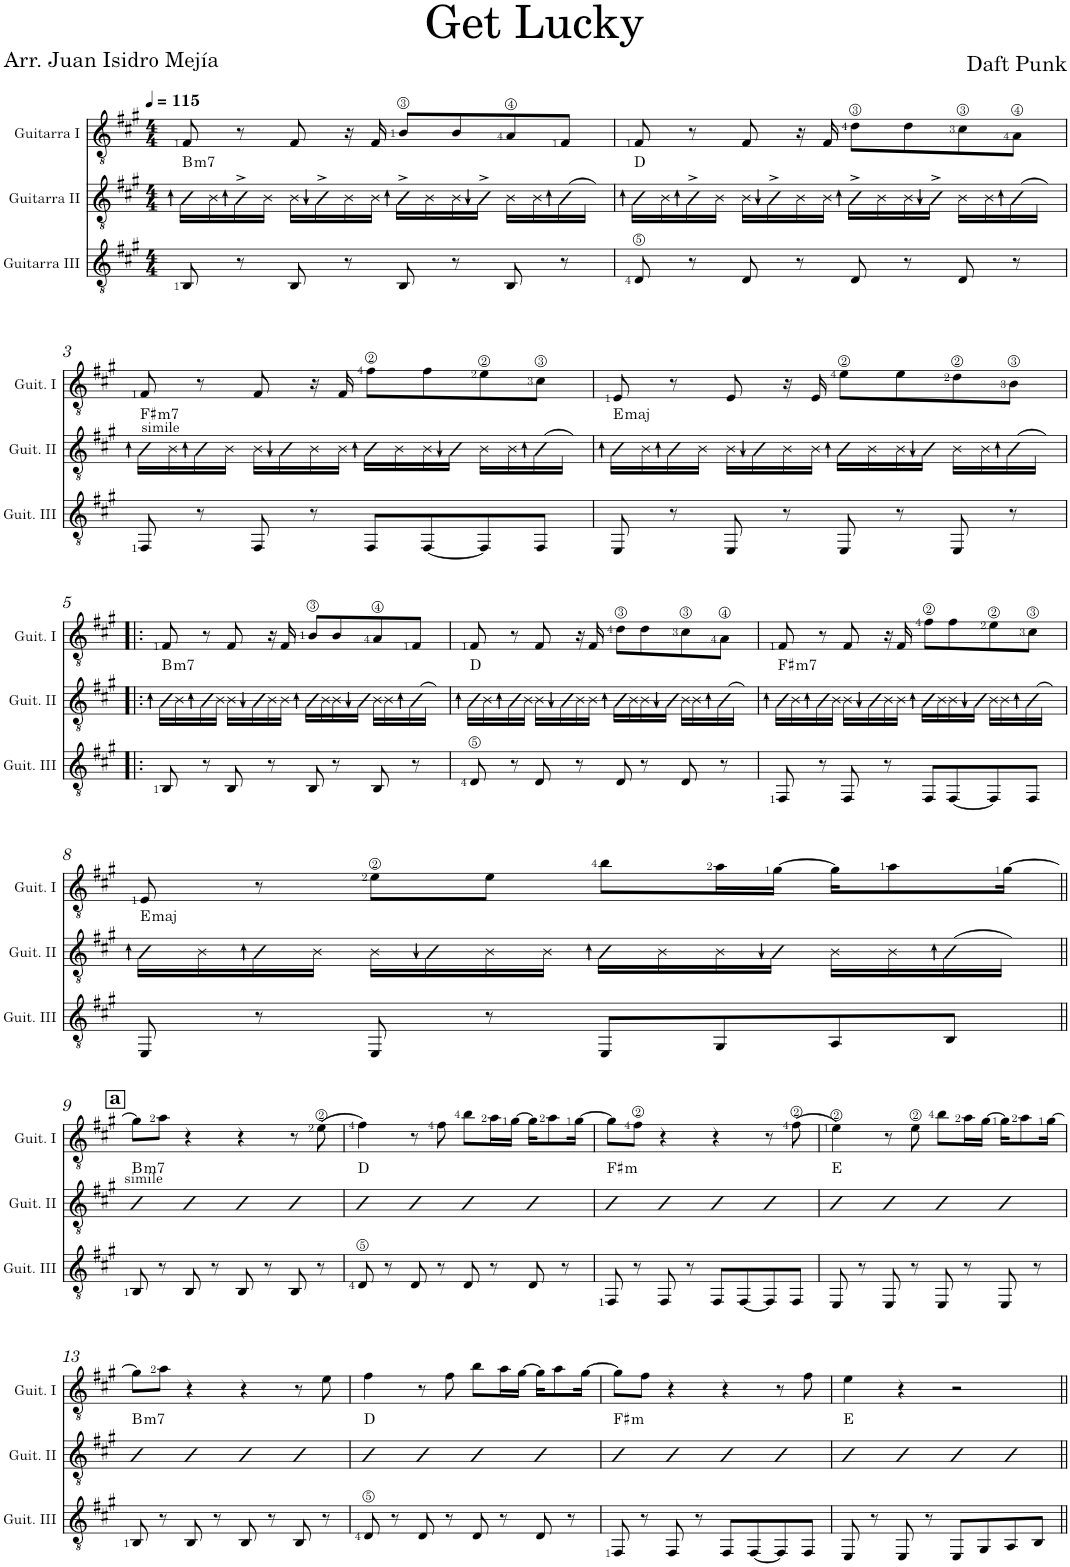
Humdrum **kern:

**kern	**kern	**harte	**kern
*part3	*part2	*part2	*part1
*staff3	*staff2	*	*staff1
*I"Guitarra III	*I"Guitarra II	*	*I"Guitarra I
*I'Guit. III	*I'Guit. II	*	*I'Guit. I
*clefGv2	*clefGv2	*	*clefGv2
*k[f#c#g#]	*k[f#c#g#]	*	*k[f#c#g#]
*M4/4	*M4/4	*	*M4/4
*MM115	*MM115	*	*MM115
=1	=1	=1	=1
!	!	!LO:H:kt=m7	!
8BB/	16B\LL	B:min7	8F#/
.	16B\	.	.
8r	16B^\	.	8r
.	16B\JJ	.	.
8BB/	16B\LL	.	8F#/
.	16B^\	.	.
8r	16B\	.	16r
.	16B\JJ	.	16F#/
8BB/	16B^\LL	.	8B/L
.	16B\	.	.
8r	16B\	.	8B/
.	16B^\JJ	.	.
8BB/	16B\LL	.	8A/
.	16B\	.	.
8r	(16B\	.	8F#/J
.	16B\JJ)	.	.
=2	=2	=2	=2
8D/	16B\LL	D:maj	8F#/
.	16B\	.	.
8r	16B^\	.	8r
.	16B\JJ	.	.
8D/	16B\LL	.	8F#/
.	16B^\	.	.
8r	16B\	.	16r
.	16B\JJ	.	16F#/
8D/	16B^\LL	.	8d\L
.	16B\	.	.
8r	16B\	.	8d\
.	16B^\JJ	.	.
8D/	16B\LL	.	8c#\
.	16B\	.	.
8r	(16B\	.	8A\J
.	16B\JJ)	.	.
!!LO:LB:g=z
=3	=3	=3	=3
!	!LO:TX:a:t=simile	!LO:H:kt=m7	!
8FF#/	16B\LL	F#:min7	8F#/
.	16B\	.	.
8r	16B\	.	8r
.	16B\JJ	.	.
8FF#/	16B\LL	.	8F#/
.	16B\	.	.
8r	16B\	.	16r
.	16B\JJ	.	16F#/
8FF#/L	16B\LL	.	8f#\L
.	16B\	.	.
[8FF#/	16B\	.	8f#\
.	16B\JJ	.	.
8FF#/]	16B\LL	.	8e\
.	16B\	.	.
8FF#/J	(16B\	.	8c#\J
.	16B\JJ)	.	.
=4	=4	=4	=4
!	!	!LO:H:kt=maj	!
8EE/	16B\LL	E:maj	8E/
.	16B\	.	.
8r	16B\	.	8r
.	16B\JJ	.	.
8EE/	16B\LL	.	8E/
.	16B\	.	.
8r	16B\	.	16r
.	16B\JJ	.	16E/
8EE/	16B\LL	.	8e\L
.	16B\	.	.
8r	16B\	.	8e\
.	16B\JJ	.	.
8EE/	16B\LL	.	8d\
.	16B\	.	.
8r	(16B\	.	8B\J
.	16B\JJ)	.	.
!!LO:LB:g=z
=5!|:	=5!|:	=5!|:	=5!|:
!	!	!LO:H:kt=m7	!
8BB/	16B\LL	B:min7	8F#/
.	16B\	.	.
8r	16B\	.	8r
.	16B\JJ	.	.
8BB/	16B\LL	.	8F#/
.	16B\	.	.
8r	16B\	.	16r
.	16B\JJ	.	16F#/
8BB/	16B\LL	.	8B/L
.	16B\	.	.
8r	16B\	.	8B/
.	16B\JJ	.	.
8BB/	16B\LL	.	8A/
.	16B\	.	.
8r	(16B\	.	8F#/J
.	16B\JJ)	.	.
=6	=6	=6	=6
8D/	16B\LL	D:maj	8F#/
.	16B\	.	.
8r	16B\	.	8r
.	16B\JJ	.	.
8D/	16B\LL	.	8F#/
.	16B\	.	.
8r	16B\	.	16r
.	16B\JJ	.	16F#/
8D/	16B\LL	.	8d\L
.	16B\	.	.
8r	16B\	.	8d\
.	16B\JJ	.	.
8D/	16B\LL	.	8c#\
.	16B\	.	.
8r	(16B\	.	8A\J
.	16B\JJ)	.	.
=7	=7	=7	=7
!	!	!LO:H:kt=m7	!
8FF#/	16B\LL	F#:min7	8F#/
.	16B\	.	.
8r	16B\	.	8r
.	16B\JJ	.	.
8FF#/	16B\LL	.	8F#/
.	16B\	.	.
8r	16B\	.	16r
.	16B\JJ	.	16F#/
8FF#/L	16B\LL	.	8f#\L
.	16B\	.	.
[8FF#/	16B\	.	8f#\
.	16B\JJ	.	.
8FF#/]	16B\LL	.	8e\
.	16B\	.	.
8FF#/J	(16B\	.	8c#\J
.	16B\JJ)	.	.
!!LO:LB:g=z
=8	=8	=8	=8
!	!	!LO:H:kt=maj	!
8EE/	16B\LL	E:maj	8E/
.	16B\	.	.
8r	16B\	.	8r
.	16B\JJ	.	.
8EE/	16B\LL	.	8e\L
.	16B\	.	.
8r	16B\	.	8e\J
.	16B\JJ	.	.
8EE/L	16B\LL	.	8b\L
.	16B\	.	.
8GG#/	16B\	.	16a\L
.	16B\JJ	.	[16g#\JJ
8AA/	16B\LL	.	16g#\KL]
.	16B\	.	8a\
8BB/J	(16B\	.	.
.	16B\JJ)	.	[16g#\Jk
!!LO:LB:g=z
!!LO:REH:place=s1:a:B:cj:fs=14:t=a
=9||	=9||	=9||	=9||
!	!LO:TX:a:t=simile	!LO:H:kt=m7	!
8BB/	4B	B:min7	8g#\L]
8r	.	.	8a\J
8BB/	4B	.	4r
8r	.	.	.
8BB/	4B	.	4r
8r	.	.	.
8BB/	4B	.	8r
8r	.	.	(8e\
=10	=10	=10	=10
8D/	4B	D:maj	4f#\)
8r	.	.	.
8D/	4B	.	8r
8r	.	.	8f#\
8D/	4B	.	8b\L
8r	.	.	16a\L
.	.	.	[16g#\JJ
8D/	4B	.	16g#\KL]
.	.	.	8a\
8r	.	.	.
.	.	.	[16g#\Jk
=11	=11	=11	=11
!	!	!LO:H:kt=m	!
8FF#/	4B	F#:min	8g#\L]
8r	.	.	8f#\J
8FF#/	4B	.	4r
8r	.	.	.
8FF#/L	4B	.	4r
[8FF#/	.	.	.
8FF#/]	4B	.	8r
8FF#/J	.	.	(8f#\
=12	=12	=12	=12
8EE/	4B	E:maj	4e\)
8r	.	.	.
8EE/	4B	.	8r
8r	.	.	8e\
8EE/	4B	.	8b\L
8r	.	.	16a\L
.	.	.	[16g#\JJ
8EE/	4B	.	16g#\KL]
.	.	.	8a\
8r	.	.	.
.	.	.	[16g#\Jk
!!LO:LB:g=z
=13	=13	=13	=13
!	!	!LO:H:kt=m7	!
8BB/	4B	B:min7	8g#\L]
8r	.	.	8a\J
8BB/	4B	.	4r
8r	.	.	.
8BB/	4B	.	4r
8r	.	.	.
8BB/	4B	.	8r
8r	.	.	8e\
=14	=14	=14	=14
8D/	4B	D:maj	4f#\
8r	.	.	.
8D/	4B	.	8r
8r	.	.	8f#\
8D/	4B	.	8b\L
8r	.	.	16a\L
.	.	.	[16g#\JJ
8D/	4B	.	16g#\KL]
.	.	.	8a\
8r	.	.	.
.	.	.	[16g#\Jk
=15	=15	=15	=15
!	!	!LO:H:kt=m	!
8FF#/	4B	F#:min	8g#\L]
8r	.	.	8f#\J
8FF#/	4B	.	4r
8r	.	.	.
8FF#/L	4B	.	4r
[8FF#/	.	.	.
8FF#/]	4B	.	8r
8FF#/J	.	.	8f#\
=16	=16	=16	=16
8EE/	4B	E:maj	4e\
8r	.	.	.
8EE/	4B	.	4r
8r	.	.	.
8EE/L	4B	.	2r
8GG#/	.	.	.
8AA/	4B	.	.
8BB/J	.	.	.
=||	=||	=||	=||
*-	*-	*-	*-
